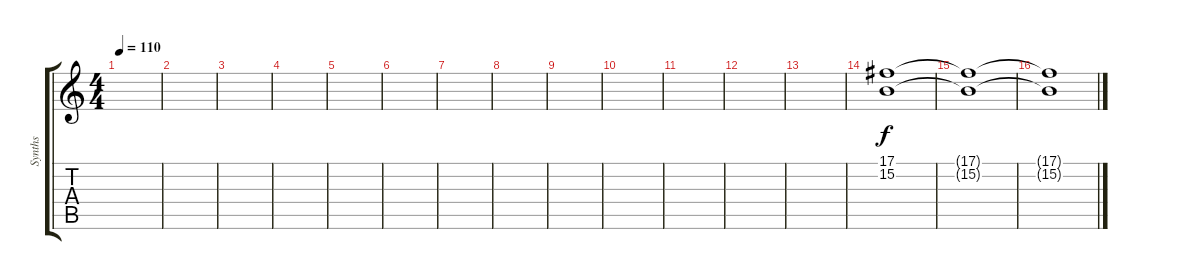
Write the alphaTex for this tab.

\track ("Synths" "Synths") {instrument stringensemble2}
\staff {score tabs}
\tuning (Db4 Ab3 E3 B2 Gb2 B1) {hide}
\ts (4 4)
\tempo 110
\clef g2
\ks c
|
|
|
|
|
|
|
|
|
|
|
|
|
(17.1 15.2).1 |
(17.1{t} 15.2{t}).1{dy f} |
(17.1{t} 15.2{t}).1
